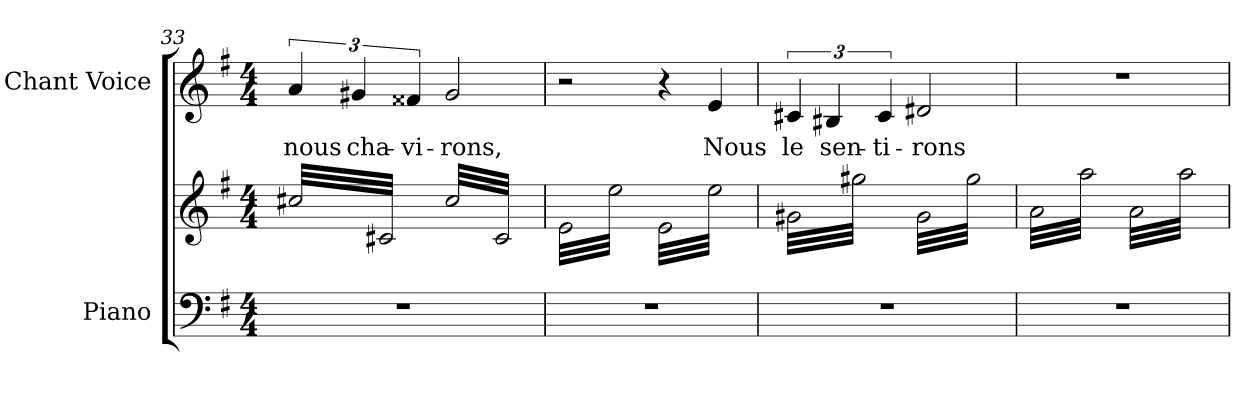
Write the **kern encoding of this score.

**kern	**kern	**kern	**text
*part2	*part2	*part1	*part1
*staff3	*staff2	*staff1	*staff1
*I"Piano	*	*I"Chant Voice	*
*I'Pno	*	*	*
*clefF4	*clefG2	*clefG2	*
*k[f#]	*k[f#]	*k[f#]	*
*M4/4	*M4/4	*M4/4	*
=33	=33	=33	=33
*	*tremolo	*	*
1r	32cc#X/LLL	6a/	nous
.	32c#X/	.	.
.	32cc#X/	.	.
.	32c#X/	.	.
.	32cc#X/	.	.
.	32c#X/	.	.
.	.	6g#X/	cha-
.	32cc#X/	.	.
.	32c#X/	.	.
.	32cc#X/	.	.
.	32c#X/	.	.
.	32cc#X/	.	.
.	.	6f##X/	-vi-
.	32c#X/	.	.
.	32cc#X/	.	.
.	32c#X/	.	.
.	32cc#X/	.	.
.	32c#X/JJJ	.	.
.	32cc#/LLL	2g#/	-rons,
.	32c#/	.	.
.	32cc#/	.	.
.	32c#/	.	.
.	32cc#/	.	.
.	32c#/	.	.
.	32cc#/	.	.
.	32c#/	.	.
.	32cc#/	.	.
.	32c#/	.	.
.	32cc#/	.	.
.	32c#/	.	.
.	32cc#/	.	.
.	32c#/	.	.
.	32cc#/	.	.
.	32c#/JJJ	.	.
=34	=34	=34	=34
1r	(32e\LLL	2r	.
.	32ee\	.	.
.	32e\	.	.
.	32ee\	.	.
.	32e\	.	.
.	32ee\	.	.
.	32e\	.	.
.	32ee\	.	.
.	32e\	.	.
.	32ee\	.	.
.	32e\	.	.
.	32ee\	.	.
.	32e\	.	.
.	32ee\	.	.
.	32e\	.	.
.	32ee\JJJ	.	.
.	32e\LLL	4r	.
.	32ee\	.	.
.	32e\	.	.
.	32ee\	.	.
.	32e\	.	.
.	32ee\	.	.
.	32e\	.	.
.	32ee\	.	.
.	32e\	4e/	Nous
.	32ee\	.	.
.	32e\	.	.
.	32ee\	.	.
.	32e\	.	.
.	32ee\	.	.
.	32e\	.	.
.	32ee\JJJ	.	.
=35	=35	=35	=35
1r	32g#X\LLL	6c#X/	le
.	32gg#X\	.	.
.	32g#X\	.	.
.	32gg#X\	.	.
.	32g#X\	.	.
.	32gg#X\	.	.
.	.	6B#X/	sen-
.	32g#X\	.	.
.	32gg#X\	.	.
.	32g#X\	.	.
.	32gg#X\	.	.
.	32g#X\	.	.
.	.	6c#/	-ti-
.	32gg#X\	.	.
.	32g#X\	.	.
.	32gg#X\	.	.
.	32g#X\	.	.
.	32gg#X\JJJ	.	.
.	32g#\LLL	2d#X/	-rons
.	32gg#\)	.	.
.	32g#\	.	.
.	32gg#\)	.	.
.	32g#\	.	.
.	32gg#\)	.	.
.	32g#\	.	.
.	32gg#\)	.	.
.	32g#\	.	.
.	32gg#\)	.	.
.	32g#\	.	.
.	32gg#\)	.	.
.	32g#\	.	.
.	32gg#\)	.	.
.	32g#\	.	.
.	32gg#\)JJJ	.	.
=36	=36	=36	=36
1r	32a\LLL	1r	.
.	32aa\	.	.
.	32a\	.	.
.	32aa\	.	.
.	32a\	.	.
.	32aa\	.	.
.	32a\	.	.
.	32aa\	.	.
.	32a\	.	.
.	32aa\	.	.
.	32a\	.	.
.	32aa\	.	.
.	32a\	.	.
.	32aa\	.	.
.	32a\	.	.
.	32aa\JJJ	.	.
.	32a\LLL	.	.
.	32aa\	.	.
.	32a\	.	.
.	32aa\	.	.
.	32a\	.	.
.	32aa\	.	.
.	32a\	.	.
.	32aa\	.	.
.	32a\	.	.
.	32aa\	.	.
.	32a\	.	.
.	32aa\	.	.
.	32a\	.	.
.	32aa\	.	.
.	32a\	.	.
.	32aa\JJJ	.	.
*	*Xtremolo	*	*
.	.	.	.
.	.	.	.
.	.	.	.
.	.	.	.
.	.	.	.
.	.	.	.
.	.	.	.
.	.	.	.
=	=	=	=
*-	*-	*-	*-
